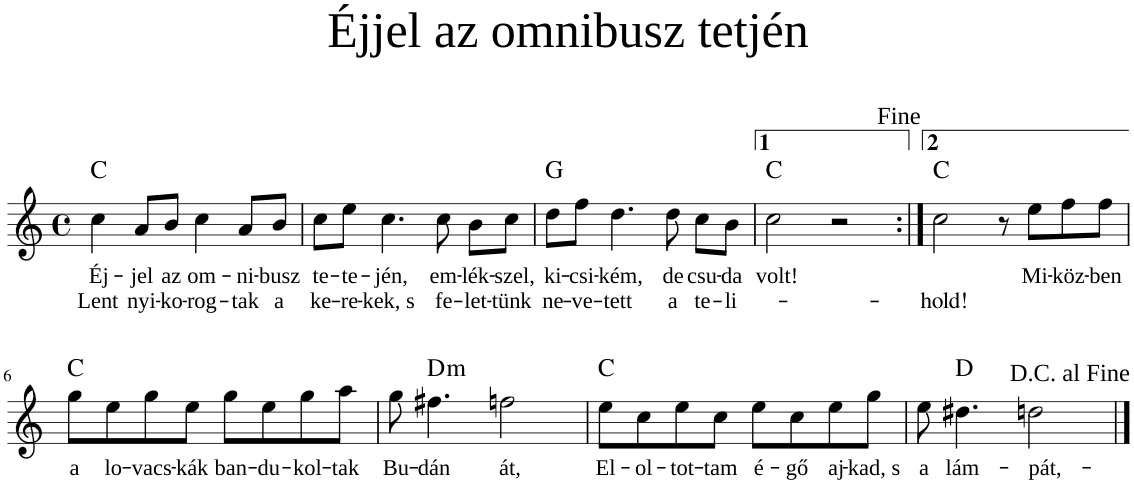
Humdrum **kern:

**kern	**text	**text	**harte
*part1	*part1	*part1	*part1
*staff1	*staff1	*staff1	*
*I"Piano	*	*	*
*I'Pno	*	*	*
*clefG2	*	*	*
*k[]	*	*	*
*M4/4	*	*	*
*met(c)	*	*	*
=1	=1	=1	=1
!	!LO:LY:b	!LO:LY:b	!LO:H:kt=N.C.
4cc\	Éj-	Lent	N
!	!LO:LY:b	!LO:LY:b	!
8a/L	-jel	nyi-	.
!	!LO:LY:b	!LO:LY:b	!
8b/J	az	-ko-	.
!	!LO:LY:b	!LO:LY:b	!
4cc\	om-	-rog-	.
!	!LO:LY:b	!LO:LY:b	!
8a/L	-ni-	-tak	.
!	!LO:LY:b	!LO:LY:b	!
8b/J	-busz	a	.
=2	=2	=2	=2
!	!LO:LY:b	!LO:LY:b	!
8cc\L	te-	ke-	.
!	!LO:LY:b	!LO:LY:b	!
8ee\J	-te-	-re-	.
!	!LO:LY:b	!LO:LY:b	!
4.cc\	-jén,	kek, s	.
!	!LO:LY:b	!LO:LY:b	!
8cc\	em-	fe-	.
!	!LO:LY:b	!LO:LY:b	!
8b\L	-lék-	-let-	.
!	!LO:LY:b	!LO:LY:b	!
8cc\J	-szel,	-tünk	.
=3	=3	=3	=3
!	!LO:LY:b	!LO:LY:b	!LO:H:kt=N.C.
8dd\L	ki-	ne-	N
!	!LO:LY:b	!LO:LY:b	!
8ff\J	-csi-	-ve-	.
!	!LO:LY:b	!LO:LY:b	!
4.dd\	-kém,	-tett	.
!	!LO:LY:b	!LO:LY:b	!
8dd\	de	a	.
!	!LO:LY:b	!LO:LY:b	!
8cc\L	csu-	te-	.
!	!LO:LY:b	!LO:LY:b	!
8b\J	-da	-li-	.
=4	=4	=4	=4
!	!LO:LY:b	!	!LO:H:kt=N.C.
2cc\	volt!	.	N
2r	.	.	.
!LO:TX:a:t=<font size="11.7074"/><font face="Times New Roman"/>Fine	!	!	!
=5:|!	=5:|!	=5:|!	=5:|!
!	!	!LO:LY:b	!LO:H:kt=N.C.
2cc\	.	-hold!	N
8r	.	.	.
!	!LO:LY:b	!	!
8ee\L	Mi-	.	.
!	!LO:LY:b	!	!
8ff\	-köz-	.	.
!	!LO:LY:b	!	!
8ff\J	-ben	.	.
!!LO:LB:g=z
=6	=6	=6	=6
!	!LO:LY:b	!	!LO:H:kt=N.C.
8gg\L	a	.	N
!	!LO:LY:b	!	!
8ee\	lo-	.	.
!	!LO:LY:b	!	!
8gg\	-vacs-	.	.
!	!LO:LY:b	!	!
8ee\J	-kák	.	.
!	!LO:LY:b	!	!
8gg\L	ban-	.	.
!	!LO:LY:b	!	!
8ee\	-du-	.	.
!	!LO:LY:b	!	!
8gg\	-kol-	.	.
!	!LO:LY:b	!	!
8aa\J	-tak	.	.
=7	=7	=7	=7
!	!LO:LY:b	!	!
8gg\	Bu-	.	.
!	!LO:LY:b	!	!LO:H:kt=m
4.ff#X\	-dán	.	D:min
!	!LO:LY:b	!	!
2ffn\	át,	.	.
=8	=8	=8	=8
!	!LO:LY:b	!	!LO:H:kt=N.C.
8ee\L	El-	.	N
!	!LO:LY:b	!	!
8cc\	-ol-	.	.
!	!LO:LY:b	!	!
8ee\	-tot-	.	.
!	!LO:LY:b	!	!
8cc\J	-tam	.	.
!	!LO:LY:b	!	!
8ee\L	é-	.	.
!	!LO:LY:b	!	!
8cc\	-gő	.	.
!	!LO:LY:b	!	!
8ee\	aj-	.	.
!	!LO:LY:b	!	!
8gg\J	kad, s	.	.
=9	=9	=9	=9
!	!LO:LY:b	!	!
8ee\	a	.	.
!	!LO:LY:b	!	!LO:H:kt=N.C.
4.dd#X\	lám-	.	N
!	!LO:LY:b	!	!
2ddn\	-pát,-	.	.
!LO:TX:a:t=<font size="11.7074"/><font face="Times New Roman"/>D.C. al Fine	!	!	!
==	==	==	==
*-	*-	*-	*-
